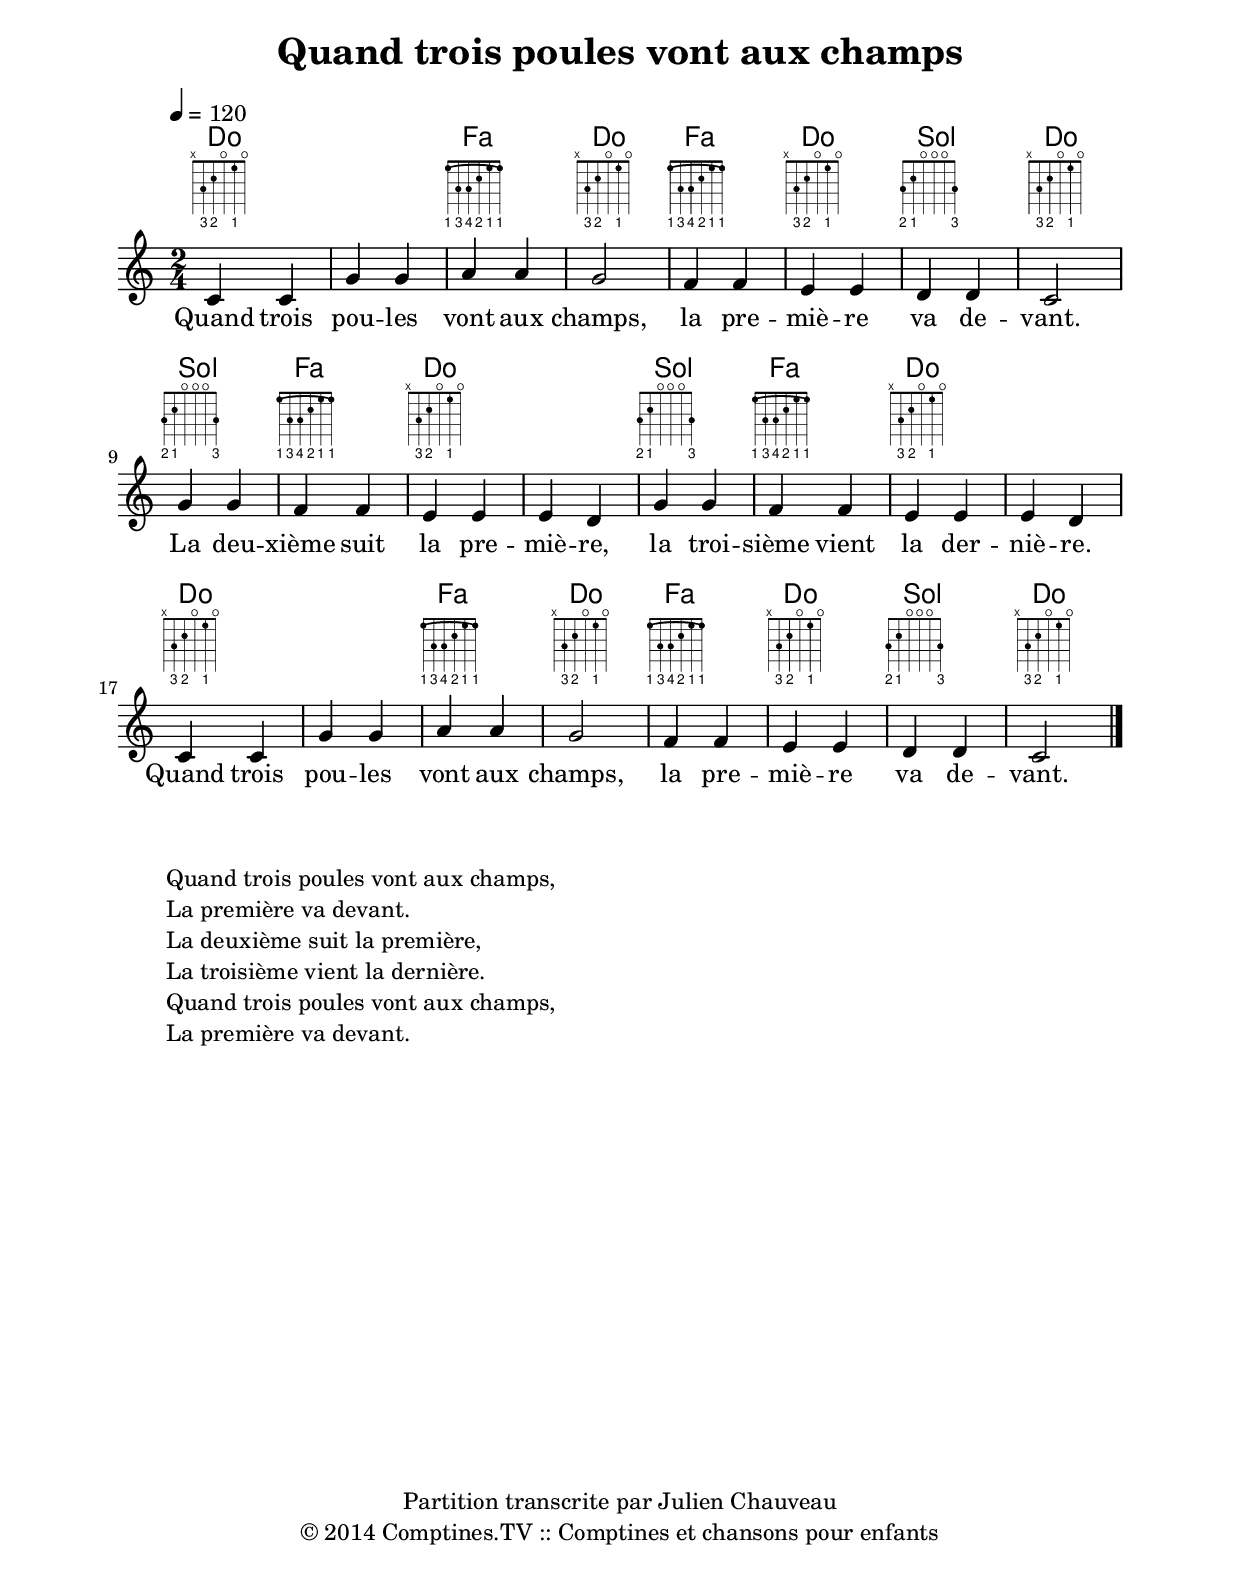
\include "predefined-guitar-fretboards.ly"

\version "2.18.2"

\pointAndClickOff   % Remove hyperlinks in PDF

\paper {
  top-margin = 2\cm
  bottom-margin = 2\cm
  indent = 0
  line-width = 17.0\cm
  markup-system-spacing =
    #'((basic-distance . 12)
       (minimum-distance . 6)
       (padding . 1)
       (stretchability . 10))
}


\header {
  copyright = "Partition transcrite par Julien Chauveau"
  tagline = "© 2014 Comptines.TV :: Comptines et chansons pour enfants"
}


\header {
  title = "Quand trois poules vont aux champs"
}

harmonies = \chordmode {
  c1 f2 c
  f2 c g c
  g2 f c1
  g2 f c1
  c1 f2 c
  f2 c g c
}

% \transpose c d

<<
  \chords { \frenchChords \harmonies }
  \new FretBoards \harmonies

  \relative c'
  {
    \clef treble
    \time 2/4
    \tempo 4 = 120
    \key c \major

    c4 c g' g a a g2
    f4 f e e d d c2
    g'4 g f f e e e d
    g4 g f f e e e d
    c4 c g' g a a g2
    f4 f e e d d c2

    \bar "|."
  }

  \addlyrics
  {
    % \set stanza = #"1. "
    Quand trois pou -- les vont aux champs,
    la pre -- miè -- re va de -- vant.
    La deu -- xième suit la pre -- miè -- re,
    la troi -- sième vient la der -- niè -- re.
    Quand trois pou -- les vont aux champs,
    la pre -- miè -- re va de -- vant.
  }
>>

\markup
{
  \vspace #3

  \hspace #4
  \column
  {
    "Quand trois poules vont aux champs,"
    "La première va devant."
    "La deuxième suit la première,"
    "La troisième vient la dernière."
    "Quand trois poules vont aux champs,"
    "La première va devant."
  }
  \hspace #8
  \column
  {
    ""
  }
  \hspace #8
  \column
  {
    ""
  }
  \hspace #4
}